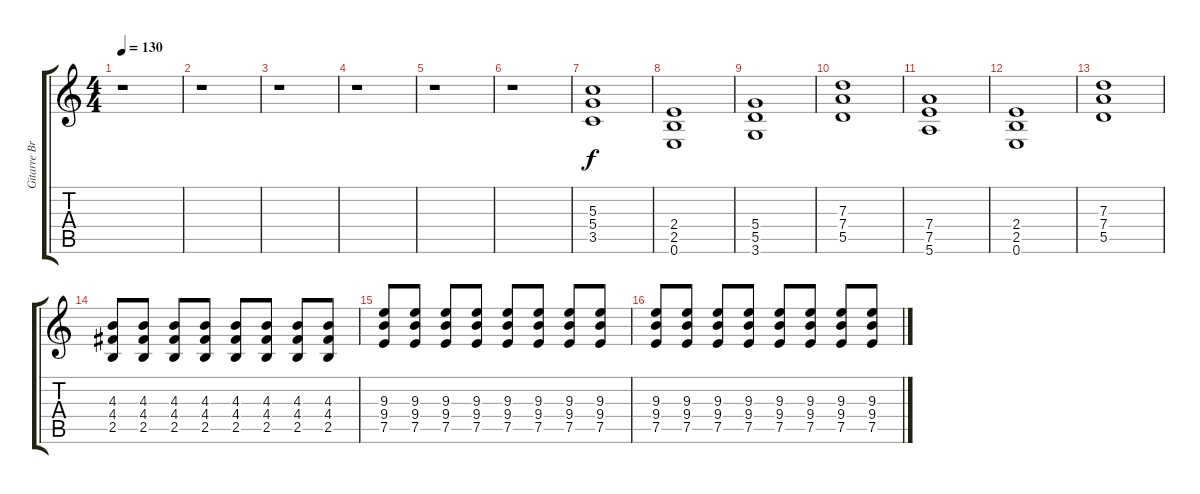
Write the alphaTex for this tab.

\track ("Gitarre Breiti" "Gitarre Br") {instrument distortionguitar}
\staff {score tabs}
\tuning (E4 B3 G3 D3 A2 E2) {hide}
\ts (4 4)
\tempo 130
\clef g2
\ks c
r.1{dy f} |
r.1 |
r.1 |
r.1 |
r.1 |
r.1 |
(5.3 5.4 3.5).1 |
(2.4 2.5 0.6).1 |
(5.4 5.5 3.6).1 |
(7.3 7.4 5.5).1 |
(7.4 7.5 5.6).1 |
(2.4 2.5 0.6).1 |
(7.3 7.4 5.5).1 |
(4.3 4.4 2.5).8 (4.3 4.4 2.5).8 (4.3 4.4 2.5).8 (4.3 4.4 2.5).8 (4.3 4.4 2.5).8 (4.3 4.4 2.5).8 (4.3 4.4 2.5).8 (4.3 4.4 2.5).8 |
(9.3 9.4 7.5).8 (9.3 9.4 7.5).8 (9.3 9.4 7.5).8 (9.3 9.4 7.5).8 (9.3 9.4 7.5).8 (9.3 9.4 7.5).8 (9.3 9.4 7.5).8 (9.3 9.4 7.5).8 |
(9.3 9.4 7.5).8 (9.3 9.4 7.5).8 (9.3 9.4 7.5).8 (9.3 9.4 7.5).8 (9.3 9.4 7.5).8 (9.3 9.4 7.5).8 (9.3 9.4 7.5).8 (9.3 9.4 7.5).8
